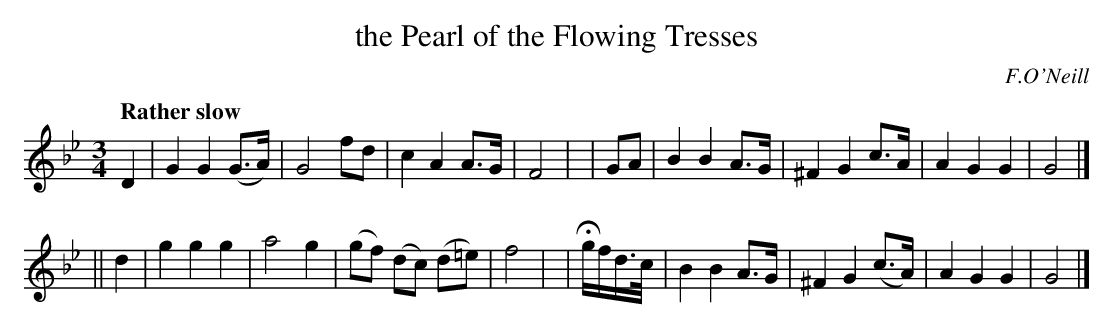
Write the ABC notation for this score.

X:1
T: the Pearl of the Flowing Tresses
O: F.O'Neill
Q: "Rather slow"
M: 3/4
L: 1/8
K: Gm
   D2 | G2 G2 (G>A) | G4 fd | c2 A2 A>G | F4  |\
|  GA | B2 B2 A>G | ^F2 G2 c>A | A2 G2 G2 | G4 |]
|| d2 | g2 g2 g2 | a4 g2 | (gf) (dc) (d=e) | f4 |\
| Hg/f/d/>c/ | B2 B2 A>G | ^F2 G2 (c>A) | A2 G2 G2 | G4 |]
